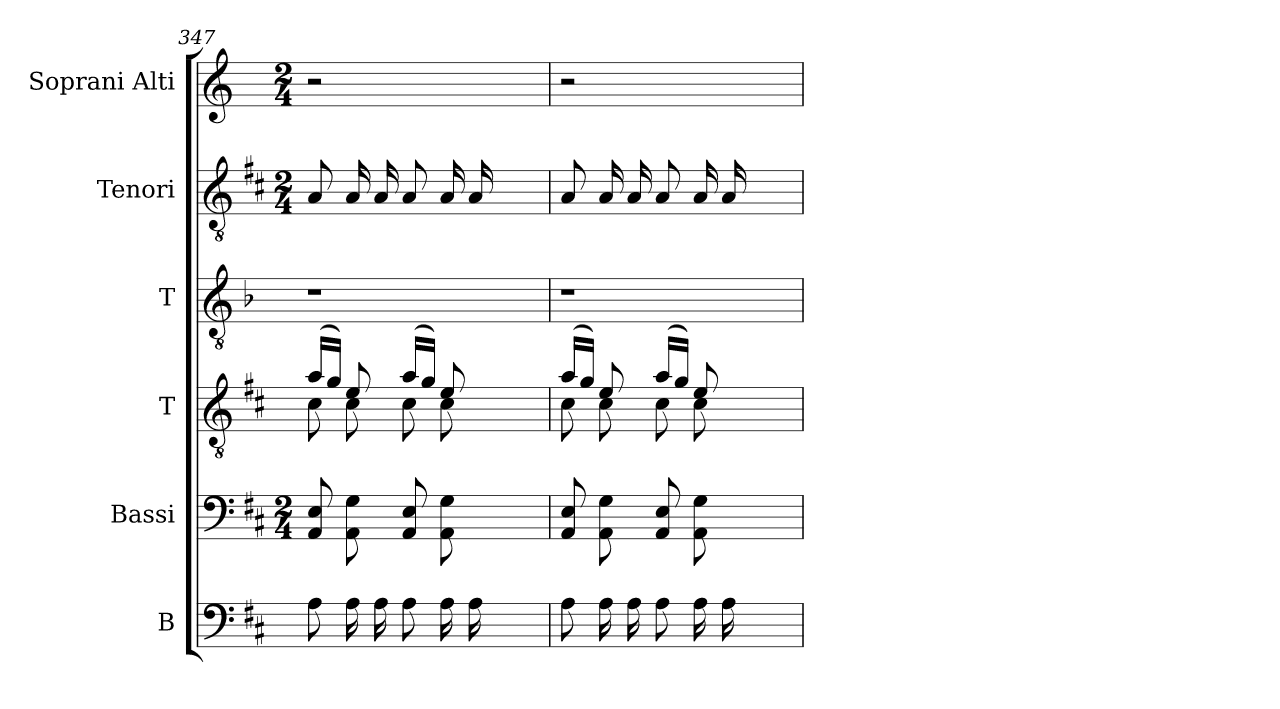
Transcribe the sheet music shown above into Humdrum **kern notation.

**kern	**kern	**kern	**kern	**kern	**kern
*part6	*part5	*part4	*part3	*part2	*part1
*staff6	*staff5	*staff4	*staff3	*staff2	*staff1
*I"B	*I"Bassi	*I"T	*I"T	*I"Tenori	*I"Soprani  Alti
*I'B	*I'B	*I'T	*I'T	*I'T	*I'S  A
*clefF4	*clefF4	*clefGv2	*clefGv2	*clefGv2	*clefG2
*k[f#c#]	*k[f#c#]	*k[f#c#]	*k[b-]	*k[f#c#]	*k[]
*D:	*D:	*D:	*F:	*D:	*C:
*	*M2/4	*	*	*M2/4	*M2/4
=347	=347	=347	=347	=347	=347
*	*	*^	*	*	*
8A\	8E/ 8AA/	(>16a/L	8c#\	1r	8A/	2r
.	.	16g/J)	.	.	.	.
16A\	8G\ 8AA\	8e/	8c#\	.	16A/	.
16A\	.	.	.	.	16A/	.
8A\	8E/ 8AA/	(>16a/L	8c#\	.	8A/	.
.	.	16g/J)	.	.	.	.
16A\	8G\ 8AA\	8e/	8c#\	.	16A/	.
16A\	.	.	.	.	16A/	.
2ryy	2ryy	2ryy	2ryy	.	2ryy	2ryy
=348	=348	=348	=348	=348	=348	=348
8A\	8E/ 8AA/	(>16a/L	8c#\	1r	8A/	2r
.	.	16g/J)	.	.	.	.
16A\	8G\ 8AA\	8e/	8c#\	.	16A/	.
16A\	.	.	.	.	16A/	.
8A\	8E/ 8AA/	(>16a/L	8c#\	.	8A/	.
.	.	16g/J)	.	.	.	.
16A\	8G\ 8AA\	8e/	8c#\	.	16A/	.
16A\	.	.	.	.	16A/	.
2ryy	2ryy	2ryy	2ryy	.	2ryy	2ryy
*	*	*v	*v	*	*	*
=	=	=	=	=	=
*-	*-	*-	*-	*-	*-
